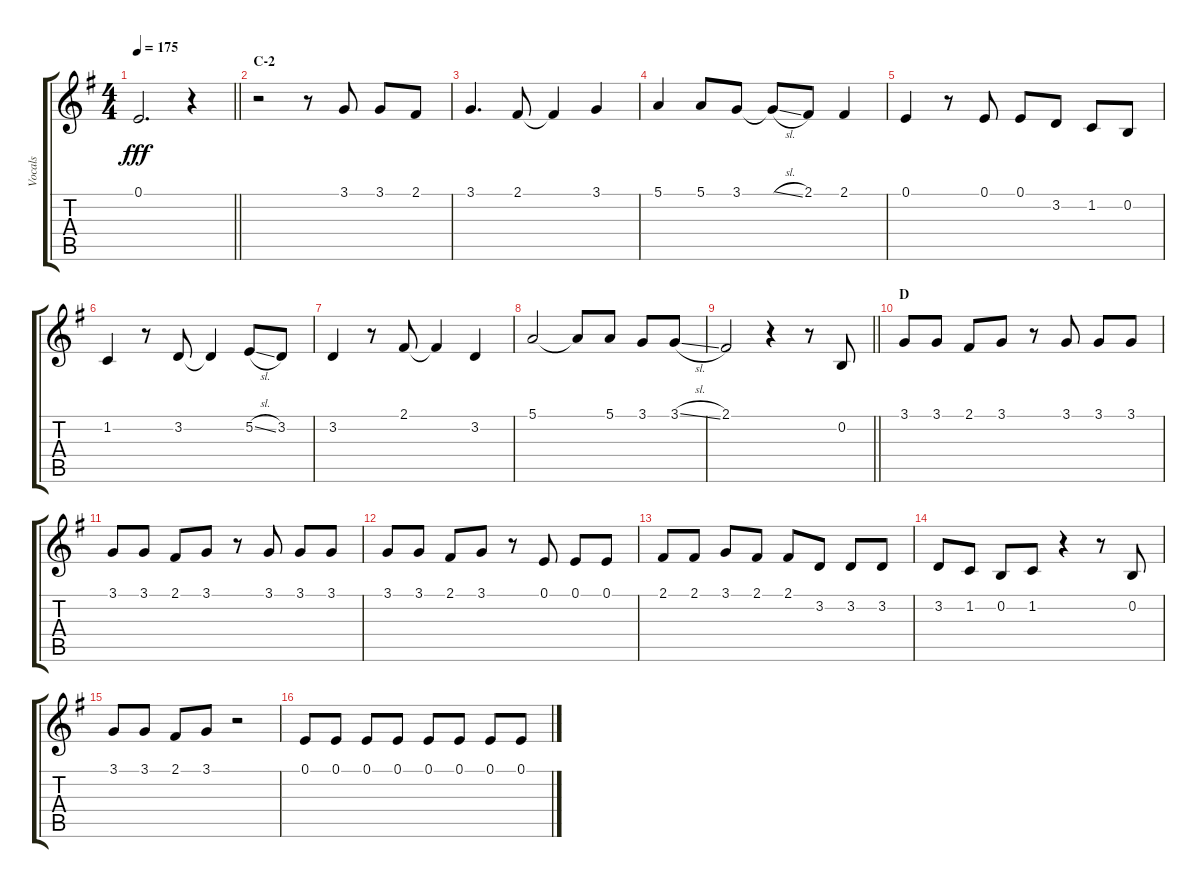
\track ("Vocals" "Vocals") {instrument voiceoohs}
\staff {score tabs}
\tuning (E4 B3 G3 D3 A2 E2) {hide}
\ts (4 4)
\tempo 175
\clef g2
\barLineRight lightlight
\ks g
0.1.2{d dy fff} r.4 |
\section ("" "C-2")
r.2 r.8 3.1.8 3.1.8 2.1.8 |
3.1.4{d} 2.1.8 2.1{t}.4 3.1.4 |
5.1.4 5.1.8 3.1.8 3.1{sl t}.8 2.1.8 2.1.4 |
0.1.4 r.8 0.1.8 0.1.8 3.2.8 1.2.8 0.2.8 |
1.2.4 r.8 3.2.8 3.2{t}.4 5.2{sl}.8 3.2.8 |
3.2.4 r.8 2.1.8 2.1{t}.4 3.2.4 |
5.1.2 5.1{t}.8 5.1.8 3.1.8 3.1{sl}.8 |
\barLineRight lightlight
2.1.2 r.4 r.8 0.2.8 |
\section ("" "D")
3.1.8 3.1.8 2.1.8 3.1.8 r.8 3.1.8 3.1.8 3.1.8 |
3.1.8 3.1.8 2.1.8 3.1.8 r.8 3.1.8 3.1.8 3.1.8 |
3.1.8 3.1.8 2.1.8 3.1.8 r.8 0.1.8 0.1.8 0.1.8 |
2.1.8 2.1.8 3.1.8 2.1.8 2.1.8 3.2.8 3.2.8 3.2.8 |
3.2.8 1.2.8 0.2.8 1.2.8 r.4 r.8 0.2.8 |
3.1.8 3.1.8 2.1.8 3.1.8 r.2 |
0.1.8 0.1.8 0.1.8 0.1.8 0.1.8 0.1.8 0.1.8 0.1.8
